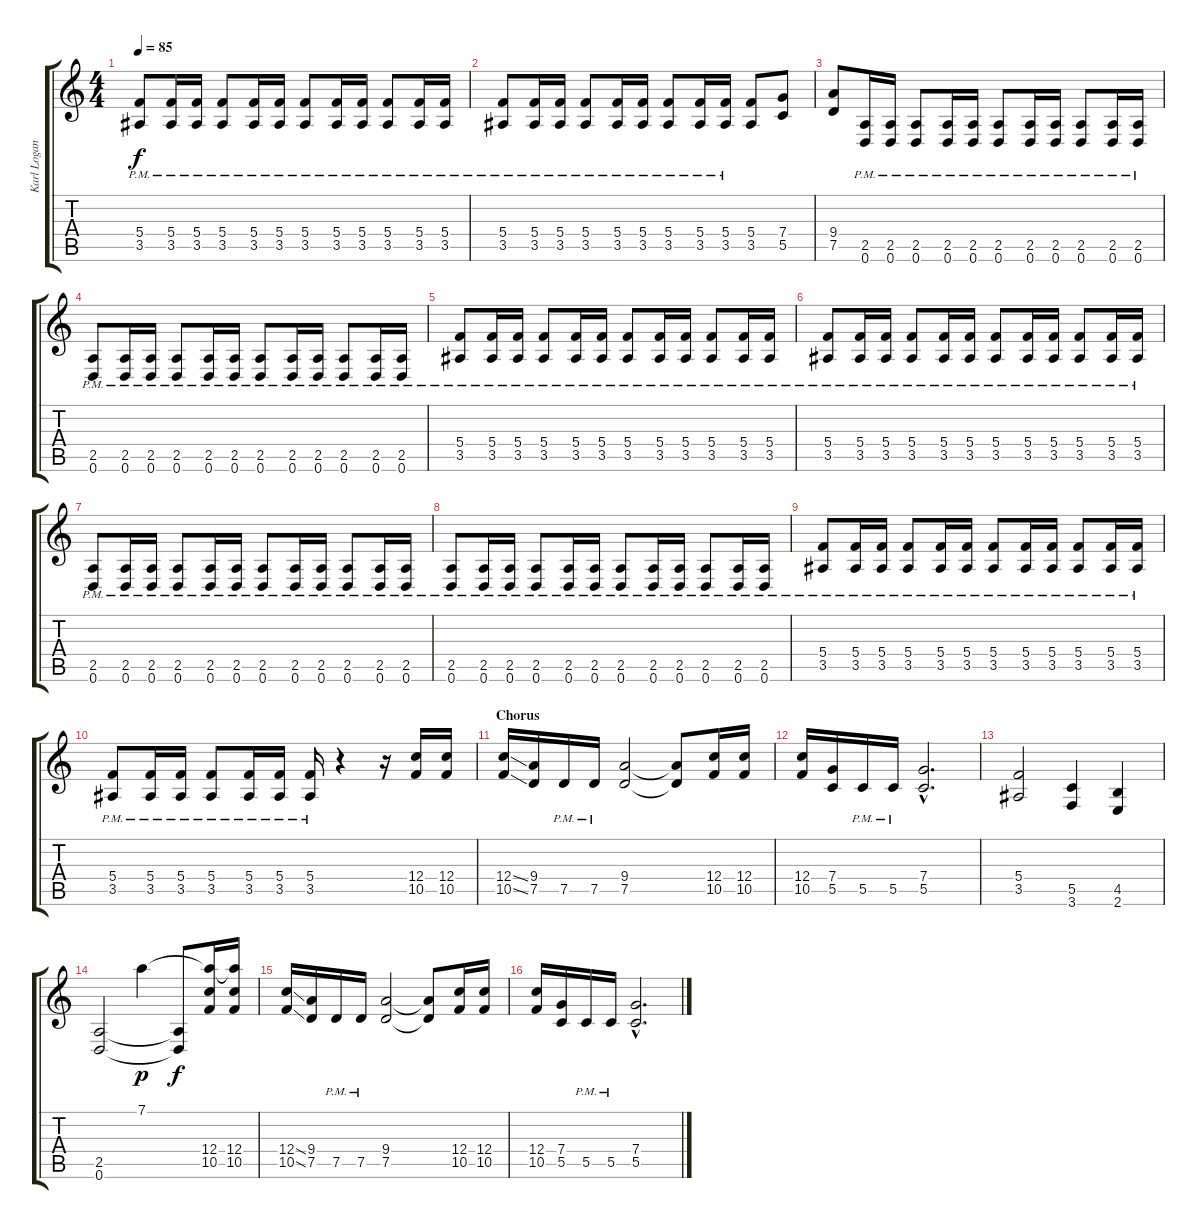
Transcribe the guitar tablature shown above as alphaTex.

\track ("Karl Logan" "Karl Logan") {instrument distortionguitar}
\staff {score tabs}
\tuning (D4 A3 F3 C3 G2 D2) {hide}
\ts (4 4)
\tempo 85
\clef g2
\ks c
(5.4{pm} 3.5{pm}).8{dy f} (5.4{pm} 3.5{pm}).16 (5.4{pm} 3.5{pm}).16 (5.4{pm} 3.5{pm}).8 (5.4{pm} 3.5{pm}).16 (5.4{pm} 3.5{pm}).16 (5.4{pm} 3.5{pm}).8 (5.4{pm} 3.5{pm}).16 (5.4{pm} 3.5{pm}).16 (5.4{pm} 3.5{pm}).8 (5.4{pm} 3.5{pm}).16 (5.4{pm} 3.5{pm}).16 |
(5.4{pm} 3.5{pm}).8 (5.4{pm} 3.5{pm}).16 (5.4{pm} 3.5{pm}).16 (5.4{pm} 3.5{pm}).8 (5.4{pm} 3.5{pm}).16 (5.4{pm} 3.5{pm}).16 (5.4{pm} 3.5{pm}).8 (5.4{pm} 3.5{pm}).16 (5.4{pm} 3.5{pm}).16 (5.4 3.5).8 (7.4 5.5).8 |
(9.4 7.5).8 (2.5{pm} 0.6{pm}).16 (2.5{pm} 0.6{pm}).16 (2.5{pm} 0.6{pm}).8 (2.5{pm} 0.6{pm}).16 (2.5{pm} 0.6{pm}).16 (2.5{pm} 0.6{pm}).8 (2.5{pm} 0.6{pm}).16 (2.5{pm} 0.6{pm}).16 (2.5{pm} 0.6{pm}).8 (2.5{pm} 0.6{pm}).16 (2.5{pm} 0.6{pm}).16 |
(2.5{pm} 0.6{pm}).8 (2.5{pm} 0.6{pm}).16 (2.5{pm} 0.6{pm}).16 (2.5{pm} 0.6{pm}).8 (2.5{pm} 0.6{pm}).16 (2.5{pm} 0.6{pm}).16 (2.5{pm} 0.6{pm}).8 (2.5{pm} 0.6{pm}).16 (2.5{pm} 0.6{pm}).16 (2.5{pm} 0.6{pm}).8 (2.5{pm} 0.6{pm}).16 (2.5{pm} 0.6{pm}).16 |
(5.4{pm} 3.5{pm}).8 (5.4{pm} 3.5{pm}).16 (5.4{pm} 3.5{pm}).16 (5.4{pm} 3.5{pm}).8 (5.4{pm} 3.5{pm}).16 (5.4{pm} 3.5{pm}).16 (5.4{pm} 3.5{pm}).8 (5.4{pm} 3.5{pm}).16 (5.4{pm} 3.5{pm}).16 (5.4{pm} 3.5{pm}).8 (5.4{pm} 3.5{pm}).16 (5.4{pm} 3.5{pm}).16 |
(5.4{pm} 3.5{pm}).8 (5.4{pm} 3.5{pm}).16 (5.4{pm} 3.5{pm}).16 (5.4{pm} 3.5{pm}).8 (5.4{pm} 3.5{pm}).16 (5.4{pm} 3.5{pm}).16 (5.4{pm} 3.5{pm}).8 (5.4{pm} 3.5{pm}).16 (5.4{pm} 3.5{pm}).16 (5.4{pm} 3.5{pm}).8 (5.4{pm} 3.5{pm}).16 (5.4{pm} 3.5{pm}).16 |
(2.5{pm} 0.6{pm}).8 (2.5{pm} 0.6{pm}).16 (2.5{pm} 0.6{pm}).16 (2.5{pm} 0.6{pm}).8 (2.5{pm} 0.6{pm}).16 (2.5{pm} 0.6{pm}).16 (2.5{pm} 0.6{pm}).8 (2.5{pm} 0.6{pm}).16 (2.5{pm} 0.6{pm}).16 (2.5{pm} 0.6{pm}).8 (2.5{pm} 0.6{pm}).16 (2.5{pm} 0.6{pm}).16 |
(2.5{pm} 0.6{pm}).8 (2.5{pm} 0.6{pm}).16 (2.5{pm} 0.6{pm}).16 (2.5{pm} 0.6{pm}).8 (2.5{pm} 0.6{pm}).16 (2.5{pm} 0.6{pm}).16 (2.5{pm} 0.6{pm}).8 (2.5{pm} 0.6{pm}).16 (2.5{pm} 0.6{pm}).16 (2.5{pm} 0.6{pm}).8 (2.5{pm} 0.6{pm}).16 (2.5{pm} 0.6{pm}).16 |
(5.4{pm} 3.5{pm}).8 (5.4{pm} 3.5{pm}).16 (5.4{pm} 3.5{pm}).16 (5.4{pm} 3.5{pm}).8 (5.4{pm} 3.5{pm}).16 (5.4{pm} 3.5{pm}).16 (5.4{pm} 3.5{pm}).8 (5.4{pm} 3.5{pm}).16 (5.4{pm} 3.5{pm}).16 (5.4{pm} 3.5{pm}).8 (5.4{pm} 3.5{pm}).16 (5.4{pm} 3.5{pm}).16 |
(5.4{pm} 3.5{pm}).8 (5.4{pm} 3.5{pm}).16 (5.4{pm} 3.5{pm}).16 (5.4{pm} 3.5{pm}).8 (5.4{pm} 3.5{pm}).16 (5.4{pm} 3.5{pm}).16 (5.4{pm} 3.5{pm}).16 r.4 r.16 (12.4 10.5).16 (12.4 10.5).16 |
\section ("" "Chorus")
(12.4{ss} 10.5{ss}).16 (9.4 7.5).16 7.5{pm}.16 7.5{pm}.16 (9.4 7.5).2 (9.4{t} 7.5{t}).8 (12.4 10.5).16 (12.4 10.5).16 |
(12.4 10.5).16 (7.4 5.5).16 5.5{pm}.16 5.5{pm}.16 (7.4{hac} 5.5{hac}).2{d} |
(5.4 3.5).2 (5.5 3.6).4 (4.5 2.6).4 |
(2.5 0.6).2 7.1.4{dy p} (2.5{t} 0.6{t}).8{dy f} (7.1{t} 12.4 10.5).16 (7.1{t} 12.4 10.5).16 |
(12.4{ss} 10.5{ss}).16 (9.4 7.5).16 7.5{pm}.16 7.5{pm}.16 (9.4 7.5).2 (9.4{t} 7.5{t}).8 (12.4 10.5).16 (12.4 10.5).16 |
(12.4 10.5).16 (7.4 5.5).16 5.5{pm}.16 5.5{pm}.16 (7.4{hac} 5.5{hac}).2{d}
